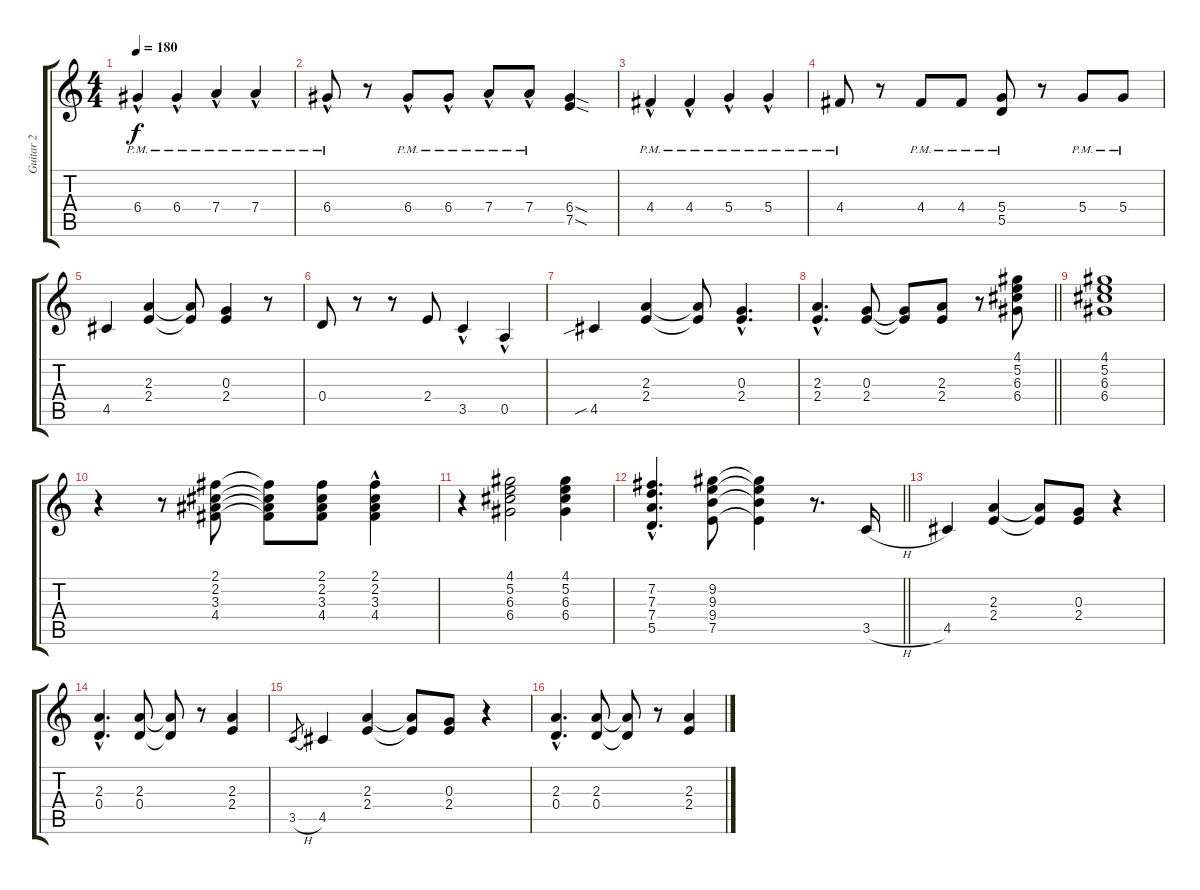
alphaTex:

\track ("Guitar 2" "Guitar 2") {instrument acousticguitarnylon}
\staff {score tabs}
\tuning (E4 B3 G3 D3 A2 E2) {hide}
\ts (4 4)
\tempo 180
\clef g2
\ks c
6.4{hac pm}.4{dy f} 6.4{hac pm}.4 7.4{hac pm}.4 7.4{hac pm}.4 |
6.4{hac pm}.8 r.8 6.4{hac pm}.8 6.4{hac pm}.8 7.4{hac pm}.8 7.4{hac pm}.8 (6.4{sod} 7.5{sod}).4 |
4.4{hac pm}.4 4.4{hac pm}.4 5.4{hac pm}.4 5.4{hac pm}.4 |
4.4{pm}.8 r.8 4.4{pm}.8 4.4{pm}.8 (5.4{pm} 5.5{pm}).8 r.8 5.4{pm}.8 5.4{pm}.8 |
4.5.4 (2.3 2.4).4 (2.3{t} 2.4{t}).8 (0.3 2.4).4 r.8 |
0.4.8 r.8 r.8 2.4.8 3.5{hac}.4 0.5{hac}.4 |
4.5{sib}.4 (2.3 2.4).4 (2.3{t} 2.4{t}).8 (0.3{hac} 2.4{hac}).4{d} |
\barLineRight lightlight
(2.3{hac} 2.4{hac}).4{d} (0.3 2.4).8 (0.3{t} 2.4{t}).8 (2.3 2.4).8 r.8 (4.1 5.2 6.3 6.4).8 |
(4.1 5.2 6.3 6.4).1 |
r.4 r.8 (2.1 2.2 3.3 4.4).8 (2.1{t} 2.2{t} 3.3{t} 4.4{t}).8 (2.1 2.2 3.3 4.4).8 (2.1{hac} 2.2{hac} 3.3{hac} 4.4{hac}).4 |
r.4 (4.1 5.2 6.3 6.4).2 (4.1 5.2 6.3 6.4).4 |
\barLineRight lightlight
(7.2{hac} 7.3{hac} 7.4{hac} 5.5{hac}).4{d} (9.2 9.3 9.4 7.5).8 (9.2{t} 9.3{t} 9.4{t} 7.5{t}).4 r.8{d} 3.5{h}.16 |
4.5.4 (2.3 2.4).4 (2.3{t} 2.4{t}).8 (0.3 2.4).8 r.4 |
(2.3{hac} 0.4{hac}).4{d} (2.3 0.4).8 (2.3{t} 0.4{t}).8 r.8 (2.3 2.4).4 |
3.5{h}.8{gr} 4.5.4 (2.3 2.4).4 (2.3{t} 2.4{t}).8 (0.3 2.4).8 r.4 |
(2.3{hac} 0.4{hac}).4{d} (2.3 0.4).8 (2.3{t} 0.4{t}).8 r.8 (2.3 2.4).4
